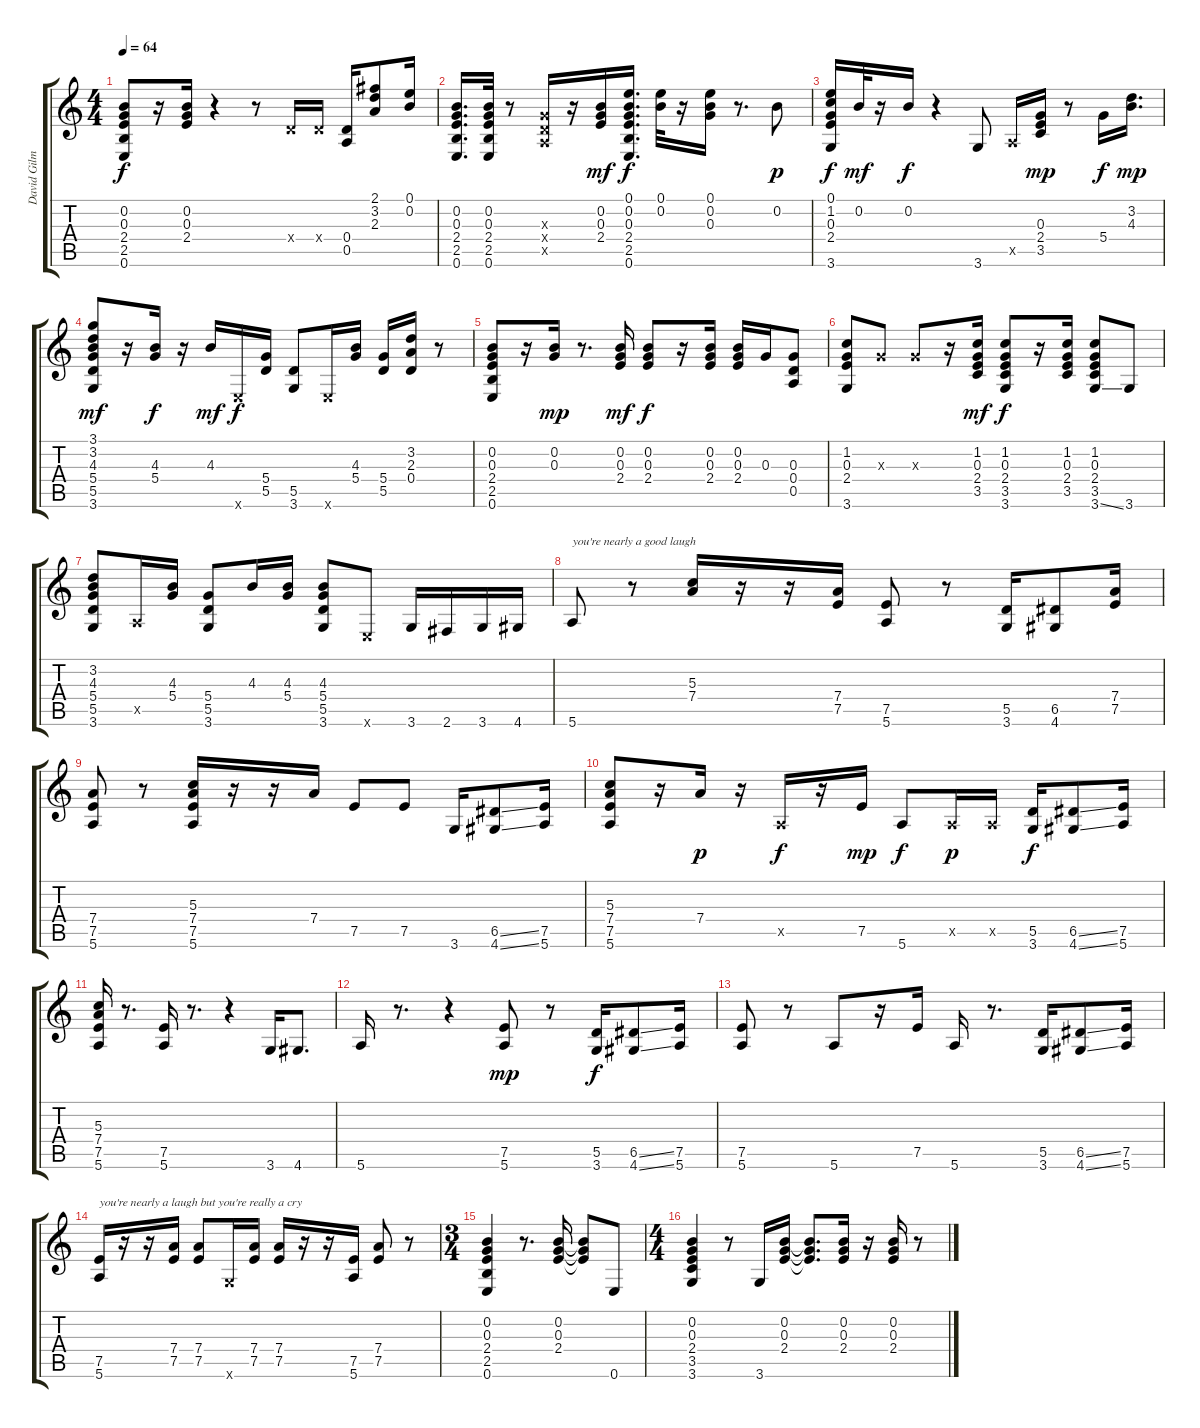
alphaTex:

\track ("David Gilmour" "David Gilm") {instrument overdrivenguitar}
\staff {score tabs}
\tuning (E4 B3 G3 D3 A2 E2) {hide}
\ts (4 4)
\tempo 64
\clef g2
\ks c
(0.2 0.3 2.4 2.5 0.6).8{dy f} r.16 (0.2 0.3 2.4).16 r.4 r.8 0.4{x}.16 0.4{x}.16 (0.4 0.5).16 (2.1 3.2 2.3).8 (0.1 0.2).16 |
(0.2 0.3 2.4 2.5 0.6).16{d} (0.2 0.3 2.4 2.5 0.6).32 r.8 (0.3{x} 0.4{x} 0.5{x}).16 r.16 (0.2 0.3 2.4).16{dy mf} (0.1 0.2 0.3 2.4 2.5 0.6).16{d dy f} (0.1 0.2).32 r.16 (0.1 0.2 0.3).16 r.8{d} 0.2.8{dy p} |
(0.1 1.2 0.3 2.4 3.6).16{dy f} 0.2.32{dy mf} r.16 0.2.16{dy f} r.4 3.6.8 0.5{x}.16 (0.3 2.4 3.5).16{dy mp} r.8 5.4.16{dy f} (3.2 4.3).16{d dy mp} |
(3.1 3.2 4.3 5.4 5.5 3.6).8{dy mf} r.16 (4.3 5.4).16{dy f} r.16 4.3.16{dy mf} 0.6{x}.16{dy f} (5.4 5.5).16 (5.5 3.6).8 0.6{x}.16 (4.3 5.4).16 (5.4 5.5).16 (3.2 2.3 0.4).16 r.8 |
(0.2 0.3 2.4 2.5 0.6).8 r.16 (0.2 0.3).16{dy mp} r.8{d} (0.2 0.3 2.4).16{dy mf} (0.2 0.3 2.4).8{dy f} r.16 (0.2 0.3 2.4).16 (0.2 0.3 2.4).16 0.3.16 (0.3 0.4 0.5).8 |
(1.2 0.3 2.4 3.6).8 0.3{x}.8 0.3{x}.8 r.16 (1.2 0.3 2.4 3.5).16{dy mf} (1.2 0.3 2.4 3.5 3.6).8{dy f} r.16 (1.2 0.3 2.4 3.5).16 (1.2 0.3 2.4 3.5 3.6{ss}).8 3.6.8 |
(3.2 4.3 5.4 5.5 3.6).8 0.5{x}.16 (4.3 5.4).16 (5.4 5.5 3.6).8 4.3.16 (4.3 5.4).16 (4.3 5.4 5.5 3.6).8 0.6{x}.8 3.6.16 2.6.16 3.6.16 4.6.16 |
5.6.8{txt "you're nearly a good laugh"} r.8 (5.3 7.4).16 r.16 r.16 (7.4 7.5).16 (7.5 5.6).8 r.8 (5.5 3.6).16 (6.5 4.6).8 (7.4 7.5).16 |
(7.4 7.5 5.6).8 r.8 (5.3 7.4 7.5 5.6).16 r.16 r.16 7.4.16 7.5.8 7.5.8 3.6.16 (6.5{ss} 4.6{ss}).8 (7.5 5.6).16 |
(5.3 7.4 7.5 5.6).8 r.16 7.4.16{dy p} r.16 0.5{x}.16{dy f} r.16 7.5.16{dy mp} 5.6.8{dy f} 0.5{x}.16{dy p} 0.5{x}.16 (5.5 3.6).16{dy f} (6.5{ss} 4.6{ss}).8 (7.5 5.6).16 |
(5.3 7.4 7.5 5.6).16 r.8{d} (7.5 5.6).16 r.8{d} r.4 3.6.16 4.6.8{d} |
5.6.16 r.8{d} r.4 (7.5 5.6).8{dy mp} r.8 (5.5 3.6).16{dy f} (6.5{ss} 4.6{ss}).8 (7.5 5.6).16 |
(7.5 5.6).8 r.8 5.6.8 r.16 7.5.16 5.6.16 r.8{d} (5.5 3.6).16 (6.5{ss} 4.6{ss}).8 (7.5 5.6).16 |
(7.5 5.6).16{txt "you're nearly a laugh but you're really a cry"} r.16 r.16 (7.4 7.5).16 (7.4 7.5).8 3.6{x}.16 (7.4 7.5).16 (7.4 7.5).16 r.16 r.16 (7.5 5.6).16 (7.4 7.5).8 r.8 |
\ts (3 4)
(0.2 0.3 2.4 2.5 0.6).4 r.8{d} (0.2 0.3 2.4).16 (0.2{t} 0.3{t} 2.4{t}).8 0.6.8 |
\ts (4 4)
(0.2 0.3 2.4 3.5 3.6).4 r.8 3.6.16 (0.2 0.3 2.4).16 (0.2{t} 0.3{t} 2.4{t}).8{d} (0.2 0.3 2.4).16 r.16 (0.2 0.3 2.4).16 r.8
